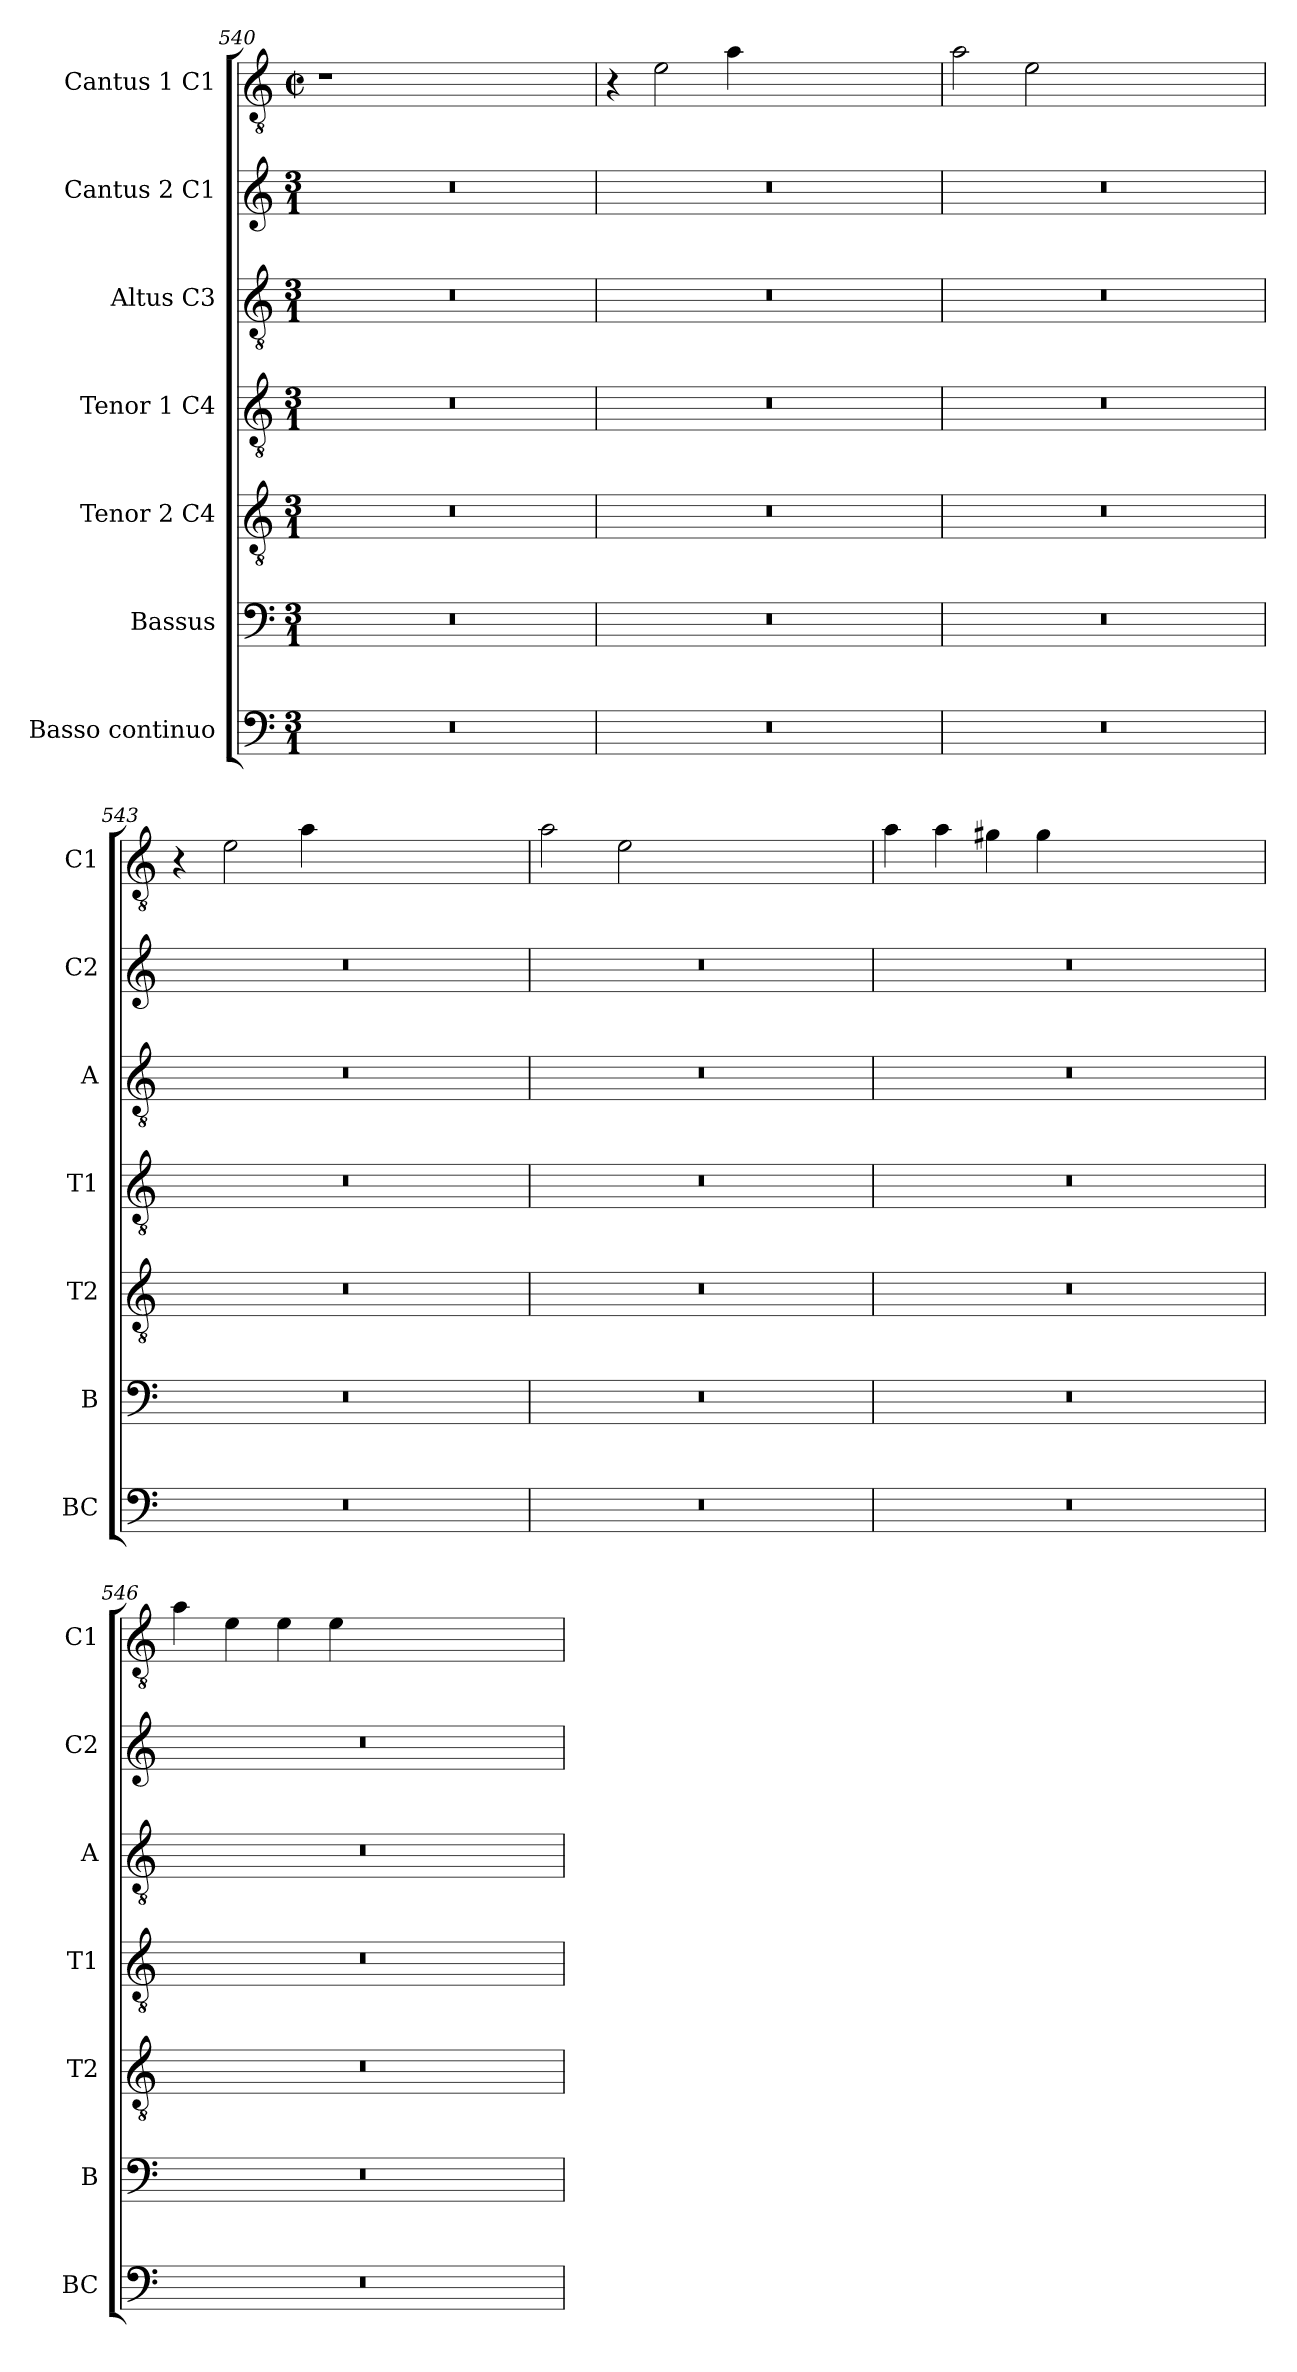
**kern	**kern	**kern	**kern	**kern	**kern	**kern
*part7	*part6	*part5	*part4	*part3	*part2	*part1
*staff7	*staff6	*staff5	*staff4	*staff3	*staff2	*staff1
*I"Basso continuo	*I"Bassus	*I"Tenor 2 C4	*I"Tenor 1 C4	*I"Altus C3	*I"Cantus 2 C1	*I"Cantus 1 C1
*I'BC	*I'B	*I'T2	*I'T1	*I'A	*I'C2	*I'C1
*clefF4	*clefF4	*clefGv2	*clefGv2	*clefGv2	*clefG2	*clefGv2
*ITrd7c12	*	*	*	*	*	*
*k[]	*k[]	*k[]	*k[]	*k[]	*k[]	*k[]
*C:	*C:	*C:	*C:	*C:	*C:	*C:
*M3/1	*M3/1	*M3/1	*M3/1	*M3/1	*M3/1	*M2/2
*	*	*	*	*	*	*met(c|)
=540	=540	=540	=540	=540	=540	=540
0.r	0.r	0.r	0.r	0.r	0.r	1r
.	.	.	.	.	.	0ryy
=541	=541	=541	=541	=541	=541	=541
0.r	0.r	0.r	0.r	0.r	0.r	4r
.	.	.	.	.	.	2e\
.	.	.	.	.	.	4a\
.	.	.	.	.	.	0ryy
=542	=542	=542	=542	=542	=542	=542
0.r	0.r	0.r	0.r	0.r	0.r	2a\
.	.	.	.	.	.	2e\
.	.	.	.	.	.	0ryy
!!LO:LB:g=z
=543	=543	=543	=543	=543	=543	=543
0.r	0.r	0.r	0.r	0.r	0.r	4r
.	.	.	.	.	.	2e\
.	.	.	.	.	.	4a\
.	.	.	.	.	.	0ryy
=544	=544	=544	=544	=544	=544	=544
0.r	0.r	0.r	0.r	0.r	0.r	2a\
.	.	.	.	.	.	2e\
.	.	.	.	.	.	0ryy
=545	=545	=545	=545	=545	=545	=545
0.r	0.r	0.r	0.r	0.r	0.r	4a\
.	.	.	.	.	.	4a\
.	.	.	.	.	.	4g#X\
.	.	.	.	.	.	4g#\
.	.	.	.	.	.	0ryy
=546	=546	=546	=546	=546	=546	=546
0.r	0.r	0.r	0.r	0.r	0.r	4a\
.	.	.	.	.	.	4e\
.	.	.	.	.	.	4e\
.	.	.	.	.	.	4e\
.	.	.	.	.	.	0ryy
=	=	=	=	=	=	=
*-	*-	*-	*-	*-	*-	*-
